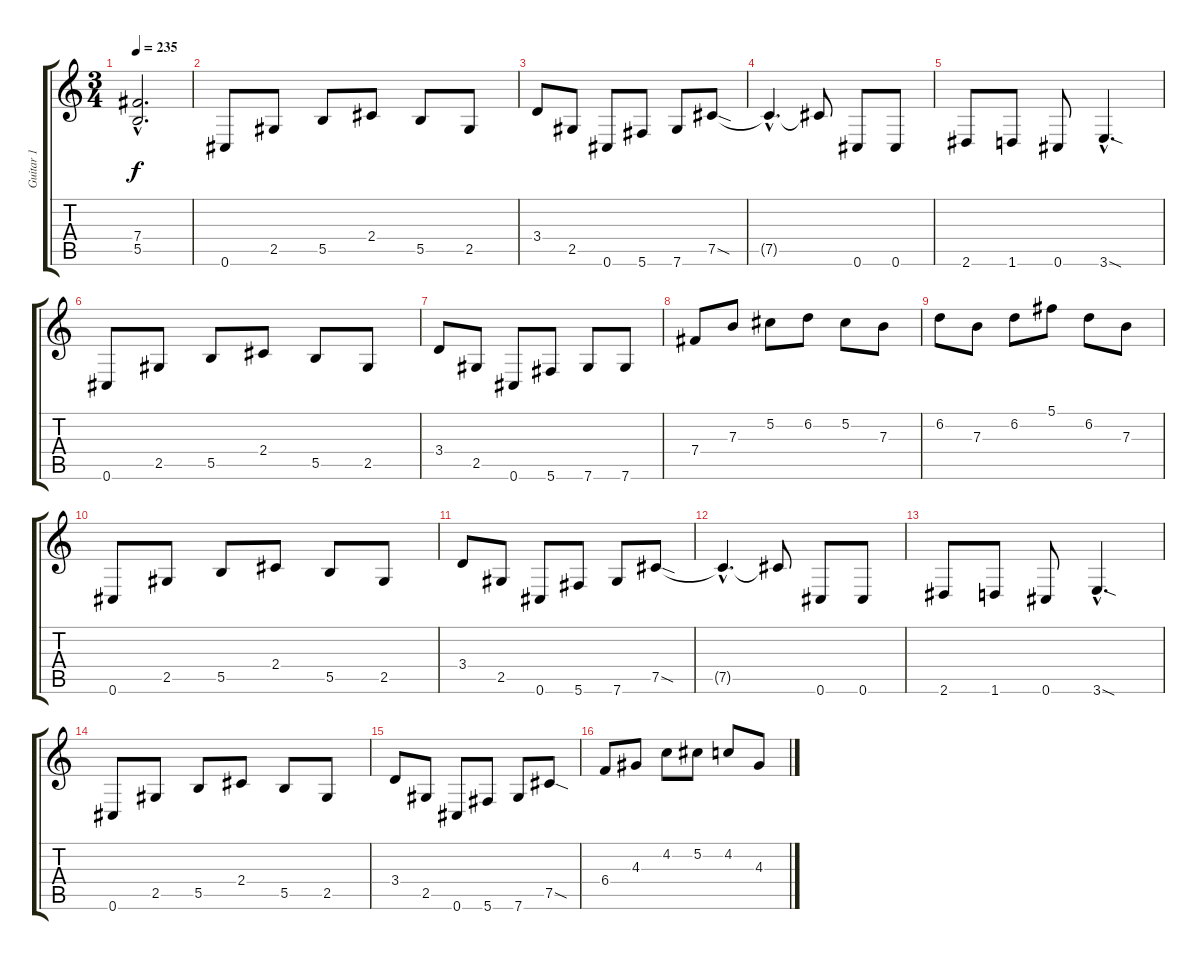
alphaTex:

\track ("Guitar 1" "Guitar 1") {instrument overdrivenguitar}
\staff {score tabs}
\tuning (Db4 Ab3 E3 B2 Gb2 Db2) {hide}
\ts (3 4)
\tempo 235
\clef g2
\ks c
(7.4{hac t} 5.5{hac t}).2{d dy f} |
0.6.8 2.5.8 5.5.8 2.4.8 5.5.8 2.5.8 |
3.4.8 2.5.8 0.6.8 5.6.8 7.6.8 7.5{sod}.8 |
7.5{hac t}.4{d} 7.5{t}.8 0.6.8 0.6.8 |
2.6.8 1.6.8 0.6.8 3.6{sod hac}.4{d} |
0.6.8 2.5.8 5.5.8 2.4.8 5.5.8 2.5.8 |
3.4.8 2.5.8 0.6.8 5.6.8 7.6.8 7.6.8 |
7.4.8 7.3.8 5.2.8 6.2.8 5.2.8 7.3.8 |
6.2.8 7.3.8 6.2.8 5.1.8 6.2.8 7.3.8 |
0.6.8 2.5.8 5.5.8 2.4.8 5.5.8 2.5.8 |
3.4.8 2.5.8 0.6.8 5.6.8 7.6.8 7.5{sod}.8 |
7.5{hac t}.4{d} 7.5{t}.8 0.6.8 0.6.8 |
2.6.8 1.6.8 0.6.8 3.6{sod hac}.4{d} |
0.6.8 2.5.8 5.5.8 2.4.8 5.5.8 2.5.8 |
3.4.8 2.5.8 0.6.8 5.6.8 7.6.8 7.5{sod}.8 |
6.4.8 4.3.8 4.2.8 5.2.8 4.2.8 4.3.8
